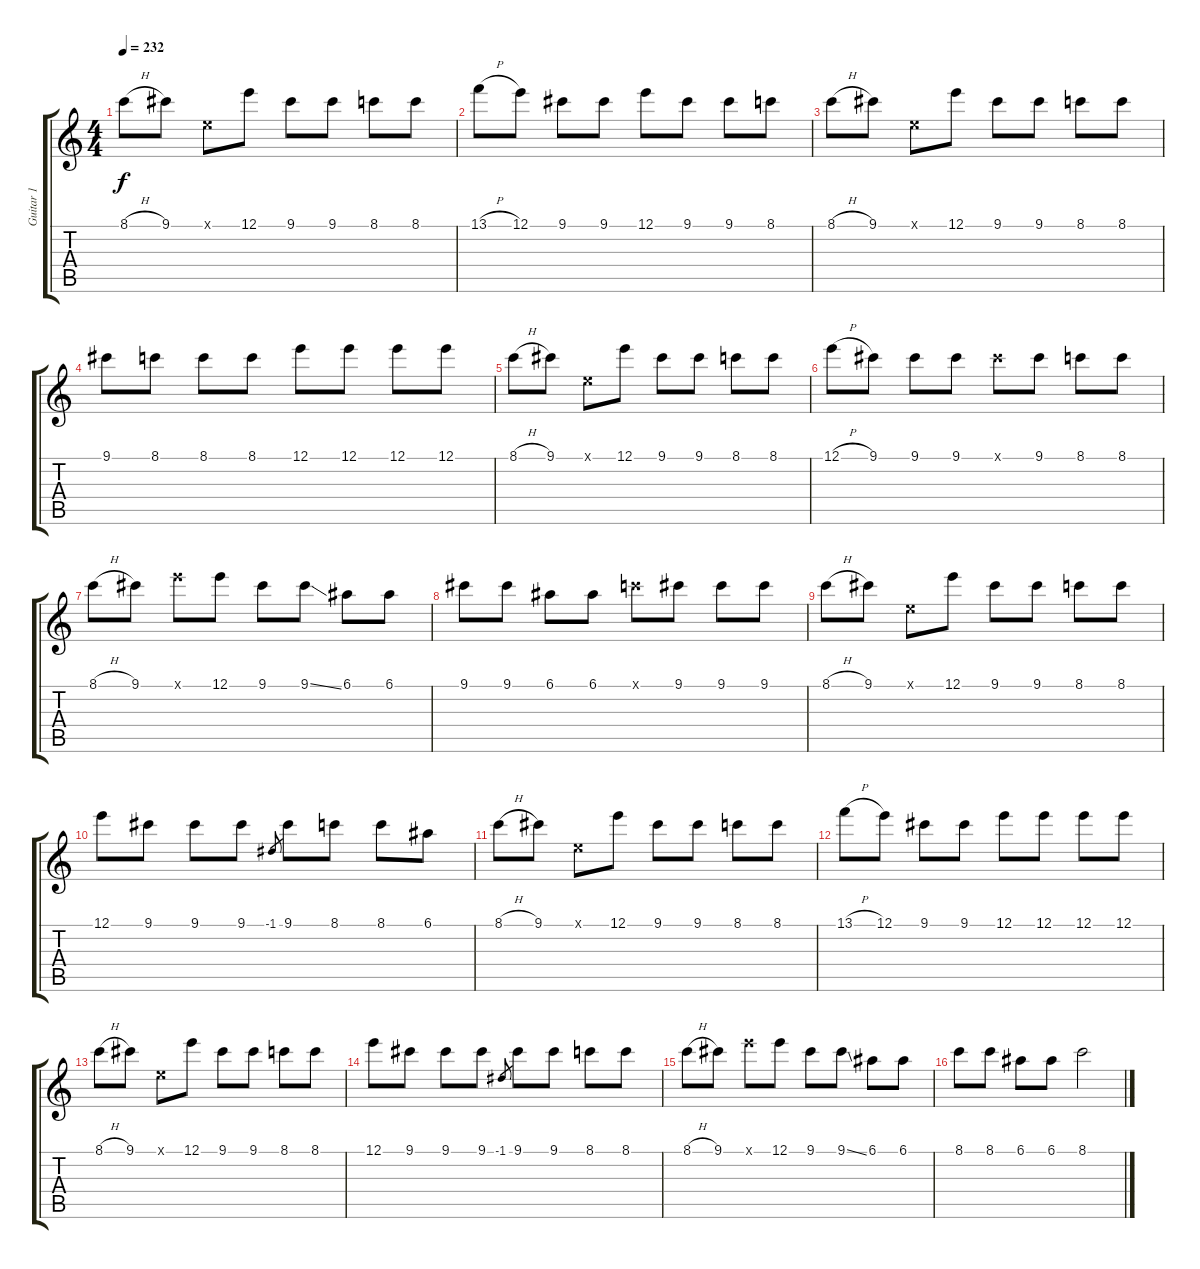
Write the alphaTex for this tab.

\track ("Guitar 1" "Guitar 1") {instrument acousticguitarsteel}
\staff {score tabs}
\tuning (E4 B3 G3 D3 A2 E2) {hide}
\ts (4 4)
\section ("" "")
\tempo 232
\clef g2
\ks c
8.1{h}.8{dy f} 9.1.8 0.1{x}.8 12.1.8 9.1.8 9.1.8 8.1.8 8.1.8 |
13.1{h}.8 12.1.8 9.1.8 9.1.8 12.1.8 9.1.8 9.1.8 8.1.8 |
8.1{h}.8 9.1.8 0.1{x}.8 12.1.8 9.1.8 9.1.8 8.1.8 8.1.8 |
9.1.8 8.1.8 8.1.8 8.1.8 12.1.8 12.1.8 12.1.8 12.1.8 |
8.1{h}.8 9.1.8 0.1{x}.8 12.1.8 9.1.8 9.1.8 8.1.8 8.1.8 |
12.1{h}.8 9.1.8 9.1.8 9.1.8 9.1{x}.8 9.1.8 8.1.8 8.1.8 |
8.1{h}.8 9.1.8 12.1{x}.8 12.1.8 9.1.8 9.1{ss}.8 6.1.8 6.1.8 |
9.1.8 9.1.8 6.1.8 6.1.8 8.1{x}.8 9.1.8 9.1.8 9.1.8 |
8.1{h}.8 9.1.8 0.1{x}.8 12.1.8 9.1.8 9.1.8 8.1.8 8.1.8 |
12.1.8 9.1.8 9.1.8 9.1.8 -1.1.8{gr} 9.1.8 8.1.8 8.1.8 6.1.8 |
8.1{h}.8 9.1.8 0.1{x}.8 12.1.8 9.1.8 9.1.8 8.1.8 8.1.8 |
13.1{h}.8 12.1.8 9.1.8 9.1.8 12.1.8 12.1.8 12.1.8 12.1.8 |
8.1{h}.8 9.1.8 0.1{x}.8 12.1.8 9.1.8 9.1.8 8.1.8 8.1.8 |
12.1.8 9.1.8 9.1.8 9.1.8 -1.1.8{gr} 9.1.8 9.1.8 8.1.8 8.1.8 |
8.1{h}.8 9.1.8 12.1{x}.8 12.1.8 9.1.8 9.1{ss}.8 6.1.8 6.1.8 |
8.1.8 8.1.8 6.1.8 6.1.8 8.1.2
